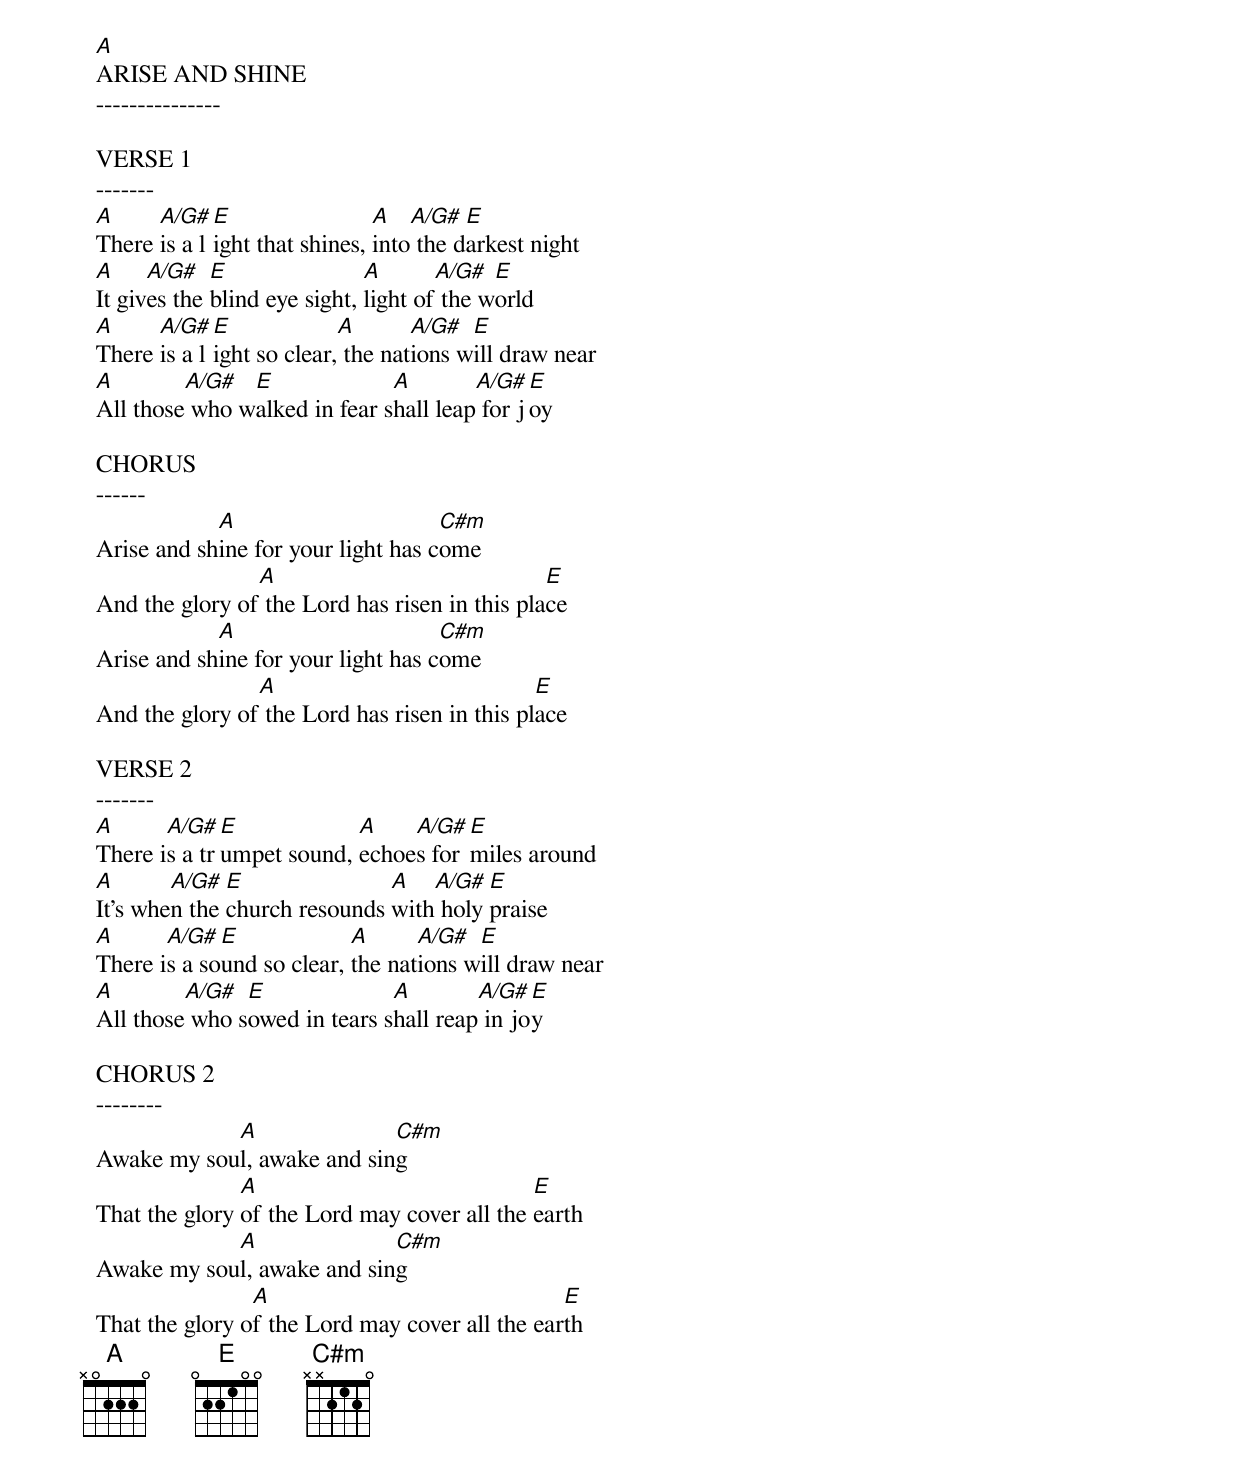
  A
  ARISE AND SHINE
  ---------------

  VERSE 1
  -------
  A     A/G#  E                 A   A/G#  E
  There is a light that shines, into the darkest night
  A     A/G#   E                A       A/G#  E
  It gives the blind eye sight, light of the world
  A     A/G#  E             A       A/G#  E
  There is a light so clear, the nations will draw near
  A        A/G#  E              A        A/G#  E
  All those who walked in fear shall leap for joy

  CHORUS
  ------
              A                       C#m
  Arise and shine for your light has come
                  A                              E
  And the glory of the Lord has risen in this place
              A                       C#m
  Arise and shine for your light has come
                  A                             E
  And the glory of the Lord has risen in this place

  VERSE 2
  -------
  A      A/G#  E            A    A/G#  E
  There is a trumpet sound, echoes for miles around
  A       A/G#  E               A   A/G#  E
  It's when the church resounds with holy praise
  A      A/G#  E             A      A/G#  E
  There is a sound so clear, the nations will draw near
  A        A/G#  E              A        A/G#  E
  All those who sowed in tears shall reap in joy

  CHORUS 2
  --------
              A               C#m
  Awake my soul, awake and sing
                 A                             E
  That the glory of the Lord may cover all the earth
              A               C#m
  Awake my soul, awake and sing
                  A                               E
  That the glory of the Lord may cover all the earth
